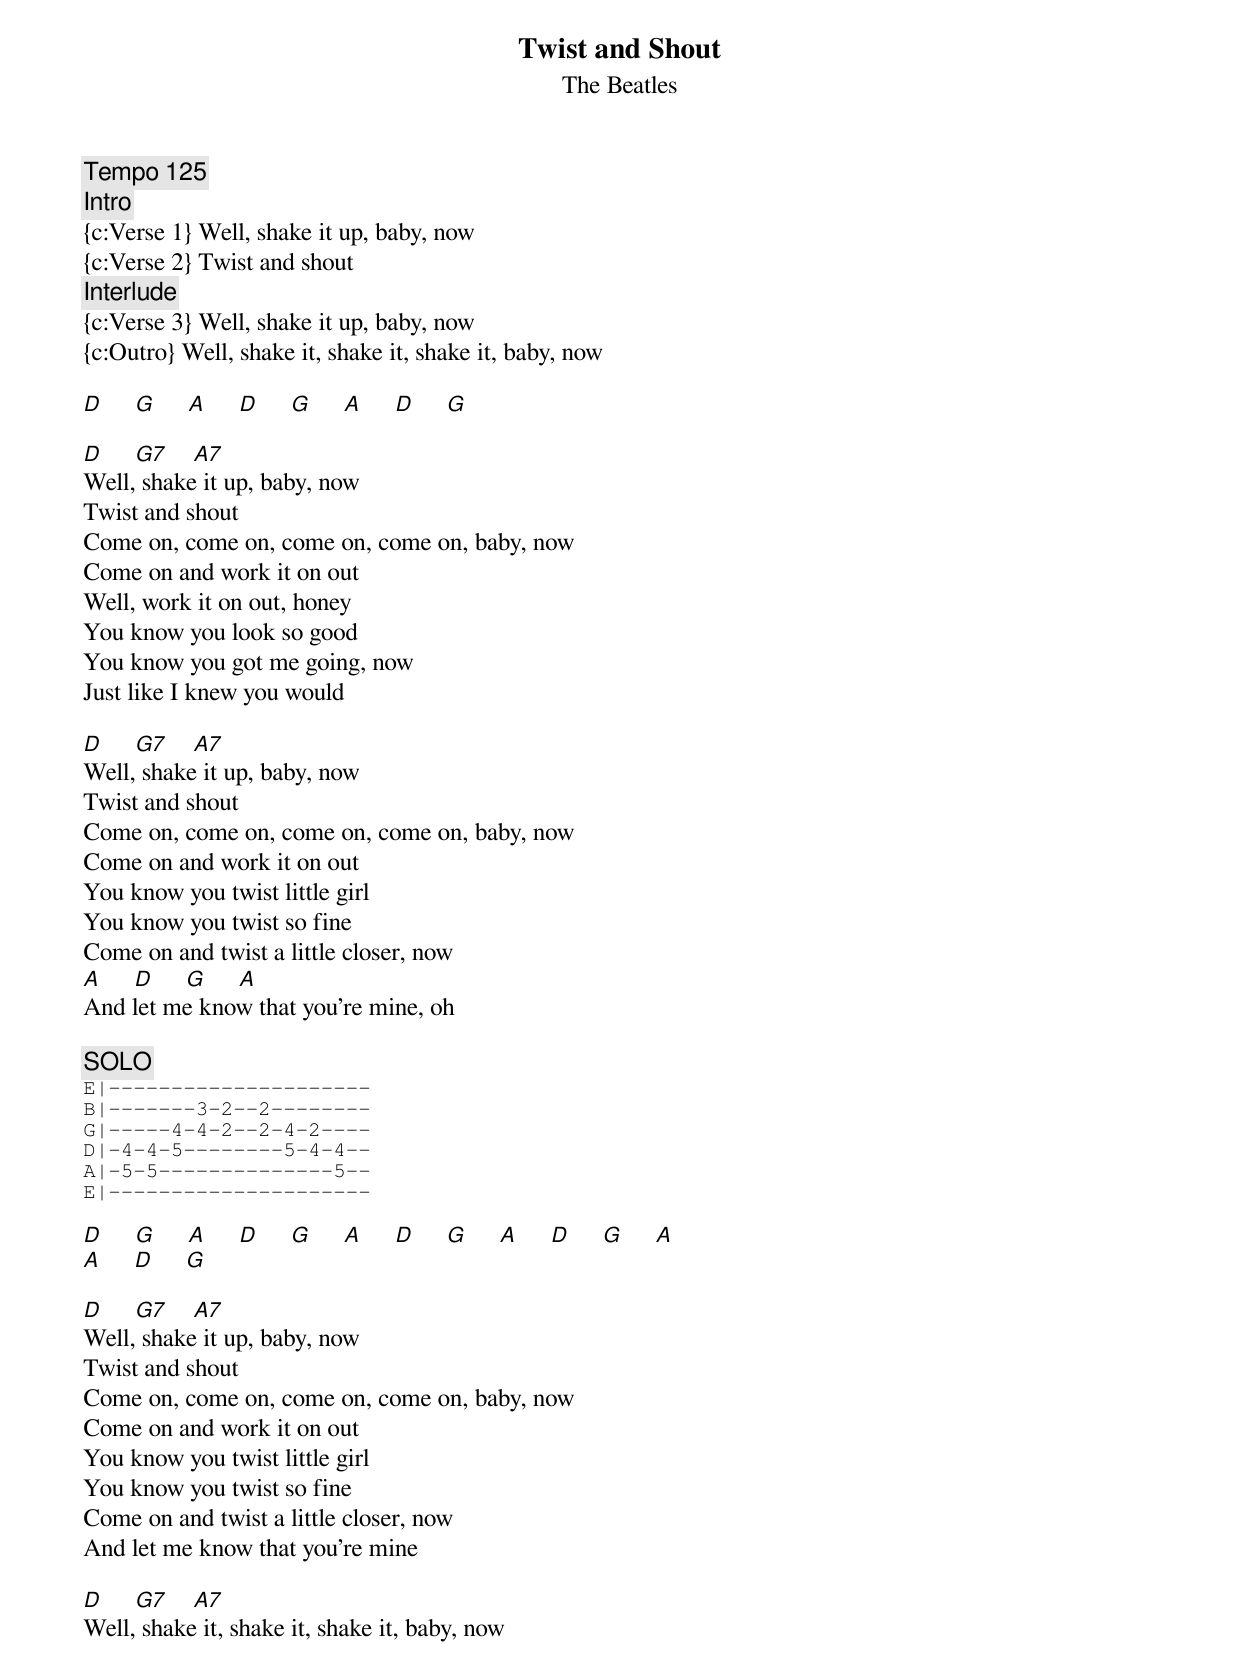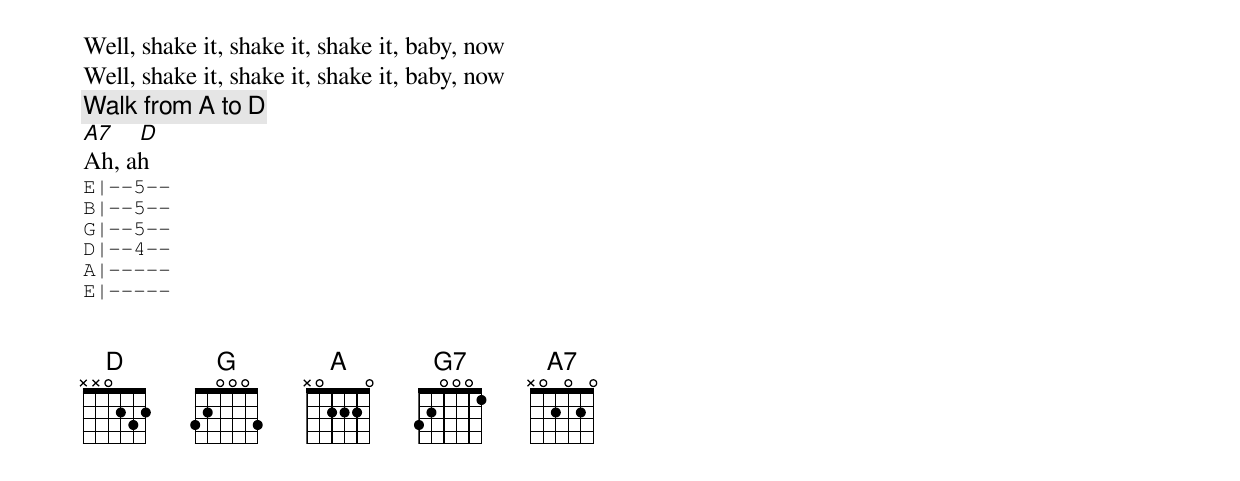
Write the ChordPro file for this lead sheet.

{t: Twist and Shout}
{st: The Beatles}
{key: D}
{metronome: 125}
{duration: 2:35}

{c:Tempo 125}
{c:Intro}
{c:Verse 1} Well, shake it up, baby, now
{c:Verse 2} Twist and shout
{c:Interlude}
{c:Verse 3} Well, shake it up, baby, now
{c:Outro} Well, shake it, shake it, shake it, baby, now

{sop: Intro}
[D]     [G]     [A]     [D]     [G]     [A]     [D]     [G]
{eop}

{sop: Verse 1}
[D]     [G7]    [A7]
Well, shake it up, baby, now
Twist and shout
Come on, come on, come on, come on, baby, now
Come on and work it on out
Well, work it on out, honey
You know you look so good
You know you got me going, now
Just like I knew you would
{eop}

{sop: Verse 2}
[D]     [G7]    [A7]
Well, shake it up, baby, now
Twist and shout
Come on, come on, come on, come on, baby, now
Come on and work it on out
You know you twist little girl
You know you twist so fine
Come on and twist a little closer, now
[A]     [D]     [G]     [A]
And let me know that you're mine, oh
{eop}

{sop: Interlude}
{c: SOLO}
{sot}
E|---------------------
B|-------3-2--2--------
G|-----4-4-2--2-4-2----
D|-4-4-5--------5-4-4--
A|-5-5--------------5--
E|---------------------

{eot}
[D]     [G]     [A]     [D]     [G]     [A]     [D]     [G]     [A]     [D]     [G]     [A]
[A]     [D]     [G]
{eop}

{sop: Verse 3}
[D]     [G7]    [A7]
Well, shake it up, baby, now
Twist and shout
Come on, come on, come on, come on, baby, now
Come on and work it on out
You know you twist little girl
You know you twist so fine
Come on and twist a little closer, now
And let me know that you're mine
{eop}

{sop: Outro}
[D]     [G7]    [A7]
Well, shake it, shake it, shake it, baby, now
Well, shake it, shake it, shake it, baby, now
Well, shake it, shake it, shake it, baby, now
{c:Walk from A to D}
[A7]    [D]
Ah, ah
{sot}
E|--5--
B|--5--
G|--5--
D|--4--
A|-----
E|-----

{eot}
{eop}

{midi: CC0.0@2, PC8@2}
